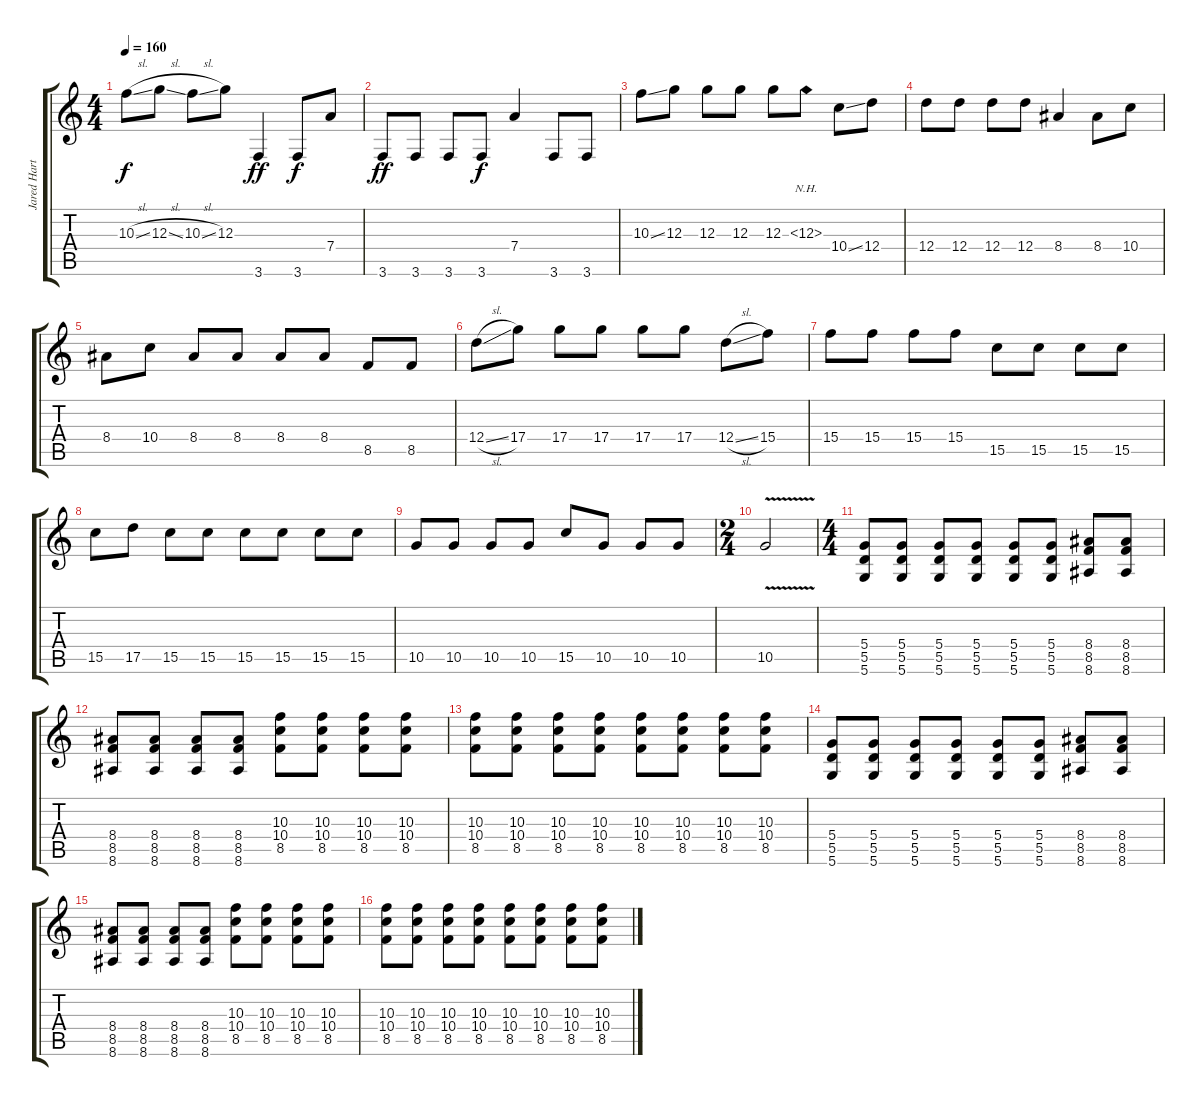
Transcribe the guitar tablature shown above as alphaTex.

\track ("Jared Hartmann - Rythm" "Jared Hart") {instrument distortionguitar}
\staff {score tabs}
\tuning (E4 B3 G3 D3 A2 D2) {hide}
\ts (4 4)
\tempo 160
\clef g2
\ks c
10.3{sl}.8{dy f} 12.3{sl}.8 10.3{sl}.8 12.3.8 3.6.4{dy ff} 3.6.8{dy f} 7.4.8 |
3.6.8{dy ff} 3.6.8 3.6.8 3.6.8{dy f} 7.4.4 3.6.8 3.6.8 |
10.3{ss}.8 12.3.8 12.3.8 12.3.8 12.3.8 12.3{nh}.8 10.4{ss}.8 12.4.8 |
12.4.8 12.4.8 12.4.8 12.4.8 8.4.4 8.4.8 10.4.8 |
8.4.8 10.4.8 8.4.8 8.4.8 8.4.8 8.4.8 8.5.8 8.5.8 |
12.4{sl}.8 17.4.8 17.4.8 17.4.8 17.4.8 17.4.8 12.4{sl}.8 15.4.8 |
15.4.8 15.4.8 15.4.8 15.4.8 15.5.8 15.5.8 15.5.8 15.5.8 |
15.5.8 17.5.8 15.5.8 15.5.8 15.5.8 15.5.8 15.5.8 15.5.8 |
10.5.8 10.5.8 10.5.8 10.5.8 15.5.8 10.5.8 10.5.8 10.5.8 |
\ts (2 4)
10.5{v}.2 |
\ts (4 4)
(5.4 5.5 5.6).8{instrument distortionguitar} (5.4 5.5 5.6).8 (5.4 5.5 5.6).8 (5.4 5.5 5.6).8 (5.4 5.5 5.6).8 (5.4 5.5 5.6).8 (8.4 8.5 8.6).8 (8.4 8.5 8.6).8 |
(8.4 8.5 8.6).8 (8.4 8.5 8.6).8 (8.4 8.5 8.6).8 (8.4 8.5 8.6).8 (10.3 10.4 8.5).8 (10.3 10.4 8.5).8 (10.3 10.4 8.5).8 (10.3 10.4 8.5).8 |
(10.3 10.4 8.5).8 (10.3 10.4 8.5).8 (10.3 10.4 8.5).8 (10.3 10.4 8.5).8 (10.3 10.4 8.5).8 (10.3 10.4 8.5).8 (10.3 10.4 8.5).8 (10.3 10.4 8.5).8 |
(5.4 5.5 5.6).8 (5.4 5.5 5.6).8 (5.4 5.5 5.6).8 (5.4 5.5 5.6).8 (5.4 5.5 5.6).8 (5.4 5.5 5.6).8 (8.4 8.5 8.6).8 (8.4 8.5 8.6).8 |
(8.4 8.5 8.6).8 (8.4 8.5 8.6).8 (8.4 8.5 8.6).8 (8.4 8.5 8.6).8 (10.3 10.4 8.5).8 (10.3 10.4 8.5).8 (10.3 10.4 8.5).8 (10.3 10.4 8.5).8 |
(10.3 10.4 8.5).8 (10.3 10.4 8.5).8 (10.3 10.4 8.5).8 (10.3 10.4 8.5).8 (10.3 10.4 8.5).8 (10.3 10.4 8.5).8 (10.3 10.4 8.5).8 (10.3 10.4 8.5).8
